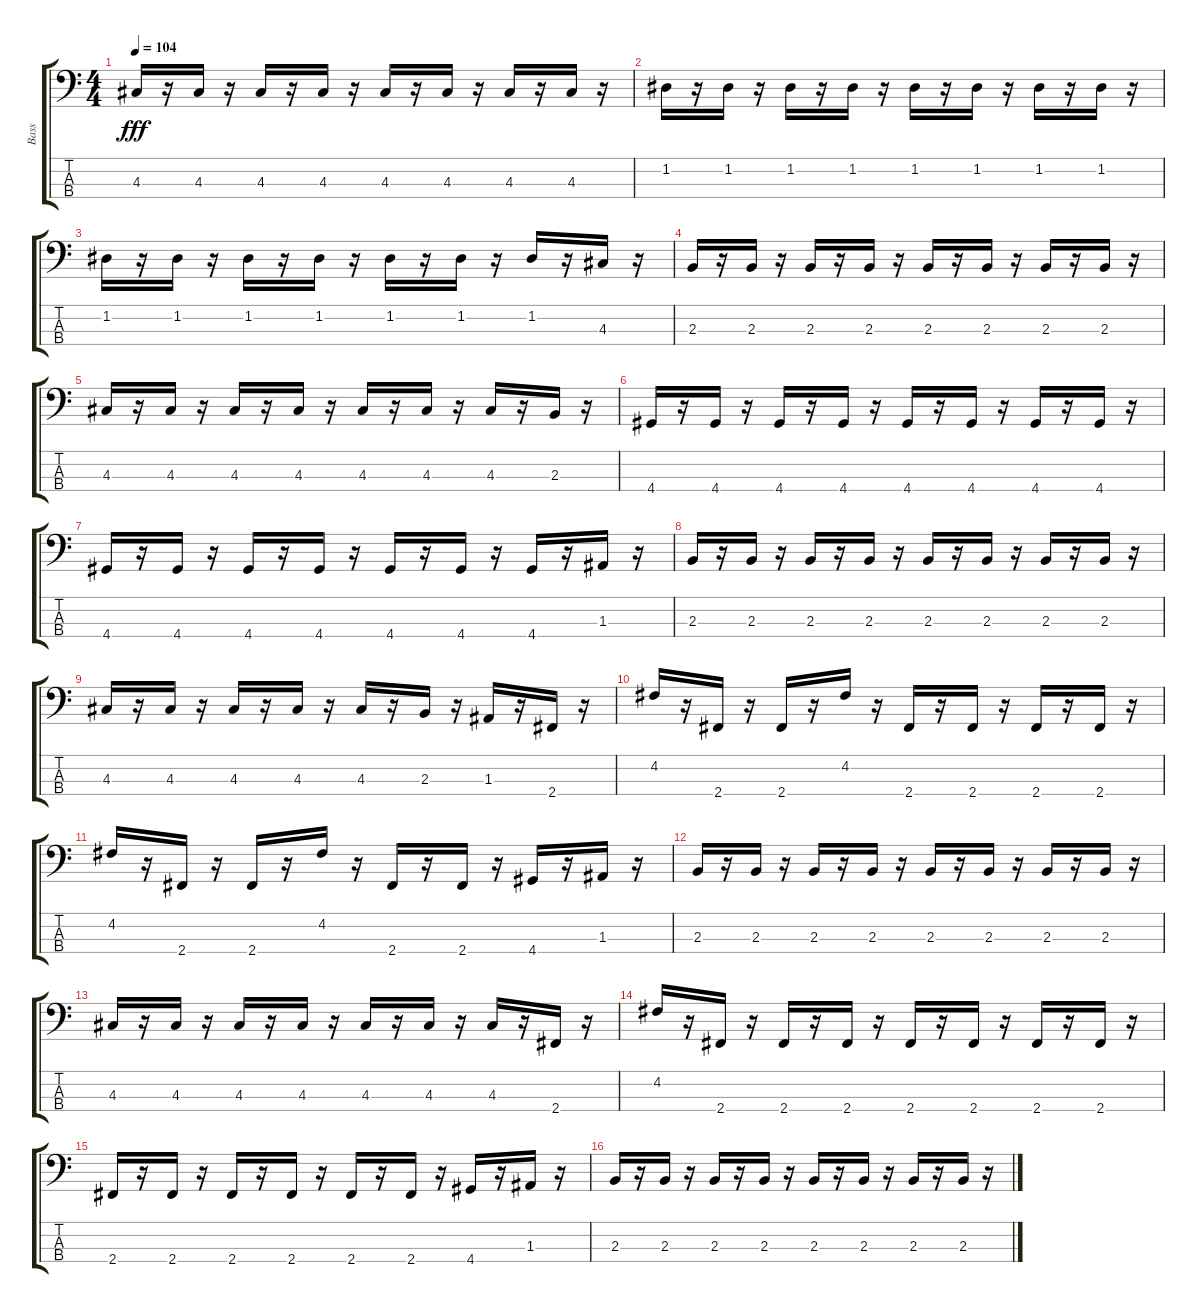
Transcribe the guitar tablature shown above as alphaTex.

\track ("Bass" "Bass") {instrument electricbasspick}
\staff {score tabs}
\tuning (G2 D2 A1 E1) {hide}
\ts (4 4)
\tempo 104
\clef f4
\ks c
4.3.16{dy fff} r.16 4.3.16 r.16 4.3.16 r.16 4.3.16 r.16 4.3.16 r.16 4.3.16 r.16 4.3.16 r.16 4.3.16 r.16 |
1.2.16 r.16 1.2.16 r.16 1.2.16 r.16 1.2.16 r.16 1.2.16 r.16 1.2.16 r.16 1.2.16 r.16 1.2.16 r.16 |
1.2.16 r.16 1.2.16 r.16 1.2.16 r.16 1.2.16 r.16 1.2.16 r.16 1.2.16 r.16 1.2.16 r.16 4.3.16 r.16 |
2.3.16 r.16 2.3.16 r.16 2.3.16 r.16 2.3.16 r.16 2.3.16 r.16 2.3.16 r.16 2.3.16 r.16 2.3.16 r.16 |
4.3.16 r.16 4.3.16 r.16 4.3.16 r.16 4.3.16 r.16 4.3.16 r.16 4.3.16 r.16 4.3.16 r.16 2.3.16 r.16 |
4.4.16 r.16 4.4.16 r.16 4.4.16 r.16 4.4.16 r.16 4.4.16 r.16 4.4.16 r.16 4.4.16 r.16 4.4.16 r.16 |
4.4.16 r.16 4.4.16 r.16 4.4.16 r.16 4.4.16 r.16 4.4.16 r.16 4.4.16 r.16 4.4.16 r.16 1.3.16 r.16 |
2.3.16 r.16 2.3.16 r.16 2.3.16 r.16 2.3.16 r.16 2.3.16 r.16 2.3.16 r.16 2.3.16 r.16 2.3.16 r.16 |
4.3.16 r.16 4.3.16 r.16 4.3.16 r.16 4.3.16 r.16 4.3.16 r.16 2.3.16 r.16 1.3.16 r.16 2.4.16 r.16 |
4.2.16 r.16 2.4.16 r.16 2.4.16 r.16 4.2.16 r.16 2.4.16 r.16 2.4.16 r.16 2.4.16 r.16 2.4.16 r.16 |
4.2.16 r.16 2.4.16 r.16 2.4.16 r.16 4.2.16 r.16 2.4.16 r.16 2.4.16 r.16 4.4.16 r.16 1.3.16 r.16 |
2.3.16 r.16 2.3.16 r.16 2.3.16 r.16 2.3.16 r.16 2.3.16 r.16 2.3.16 r.16 2.3.16 r.16 2.3.16 r.16 |
4.3.16 r.16 4.3.16 r.16 4.3.16 r.16 4.3.16 r.16 4.3.16 r.16 4.3.16 r.16 4.3.16 r.16 2.4.16 r.16 |
4.2.16 r.16 2.4.16 r.16 2.4.16 r.16 2.4.16 r.16 2.4.16 r.16 2.4.16 r.16 2.4.16 r.16 2.4.16 r.16 |
2.4.16 r.16 2.4.16 r.16 2.4.16 r.16 2.4.16 r.16 2.4.16 r.16 2.4.16 r.16 4.4.16 r.16 1.3.16 r.16 |
2.3.16 r.16 2.3.16 r.16 2.3.16 r.16 2.3.16 r.16 2.3.16 r.16 2.3.16 r.16 2.3.16 r.16 2.3.16 r.16
